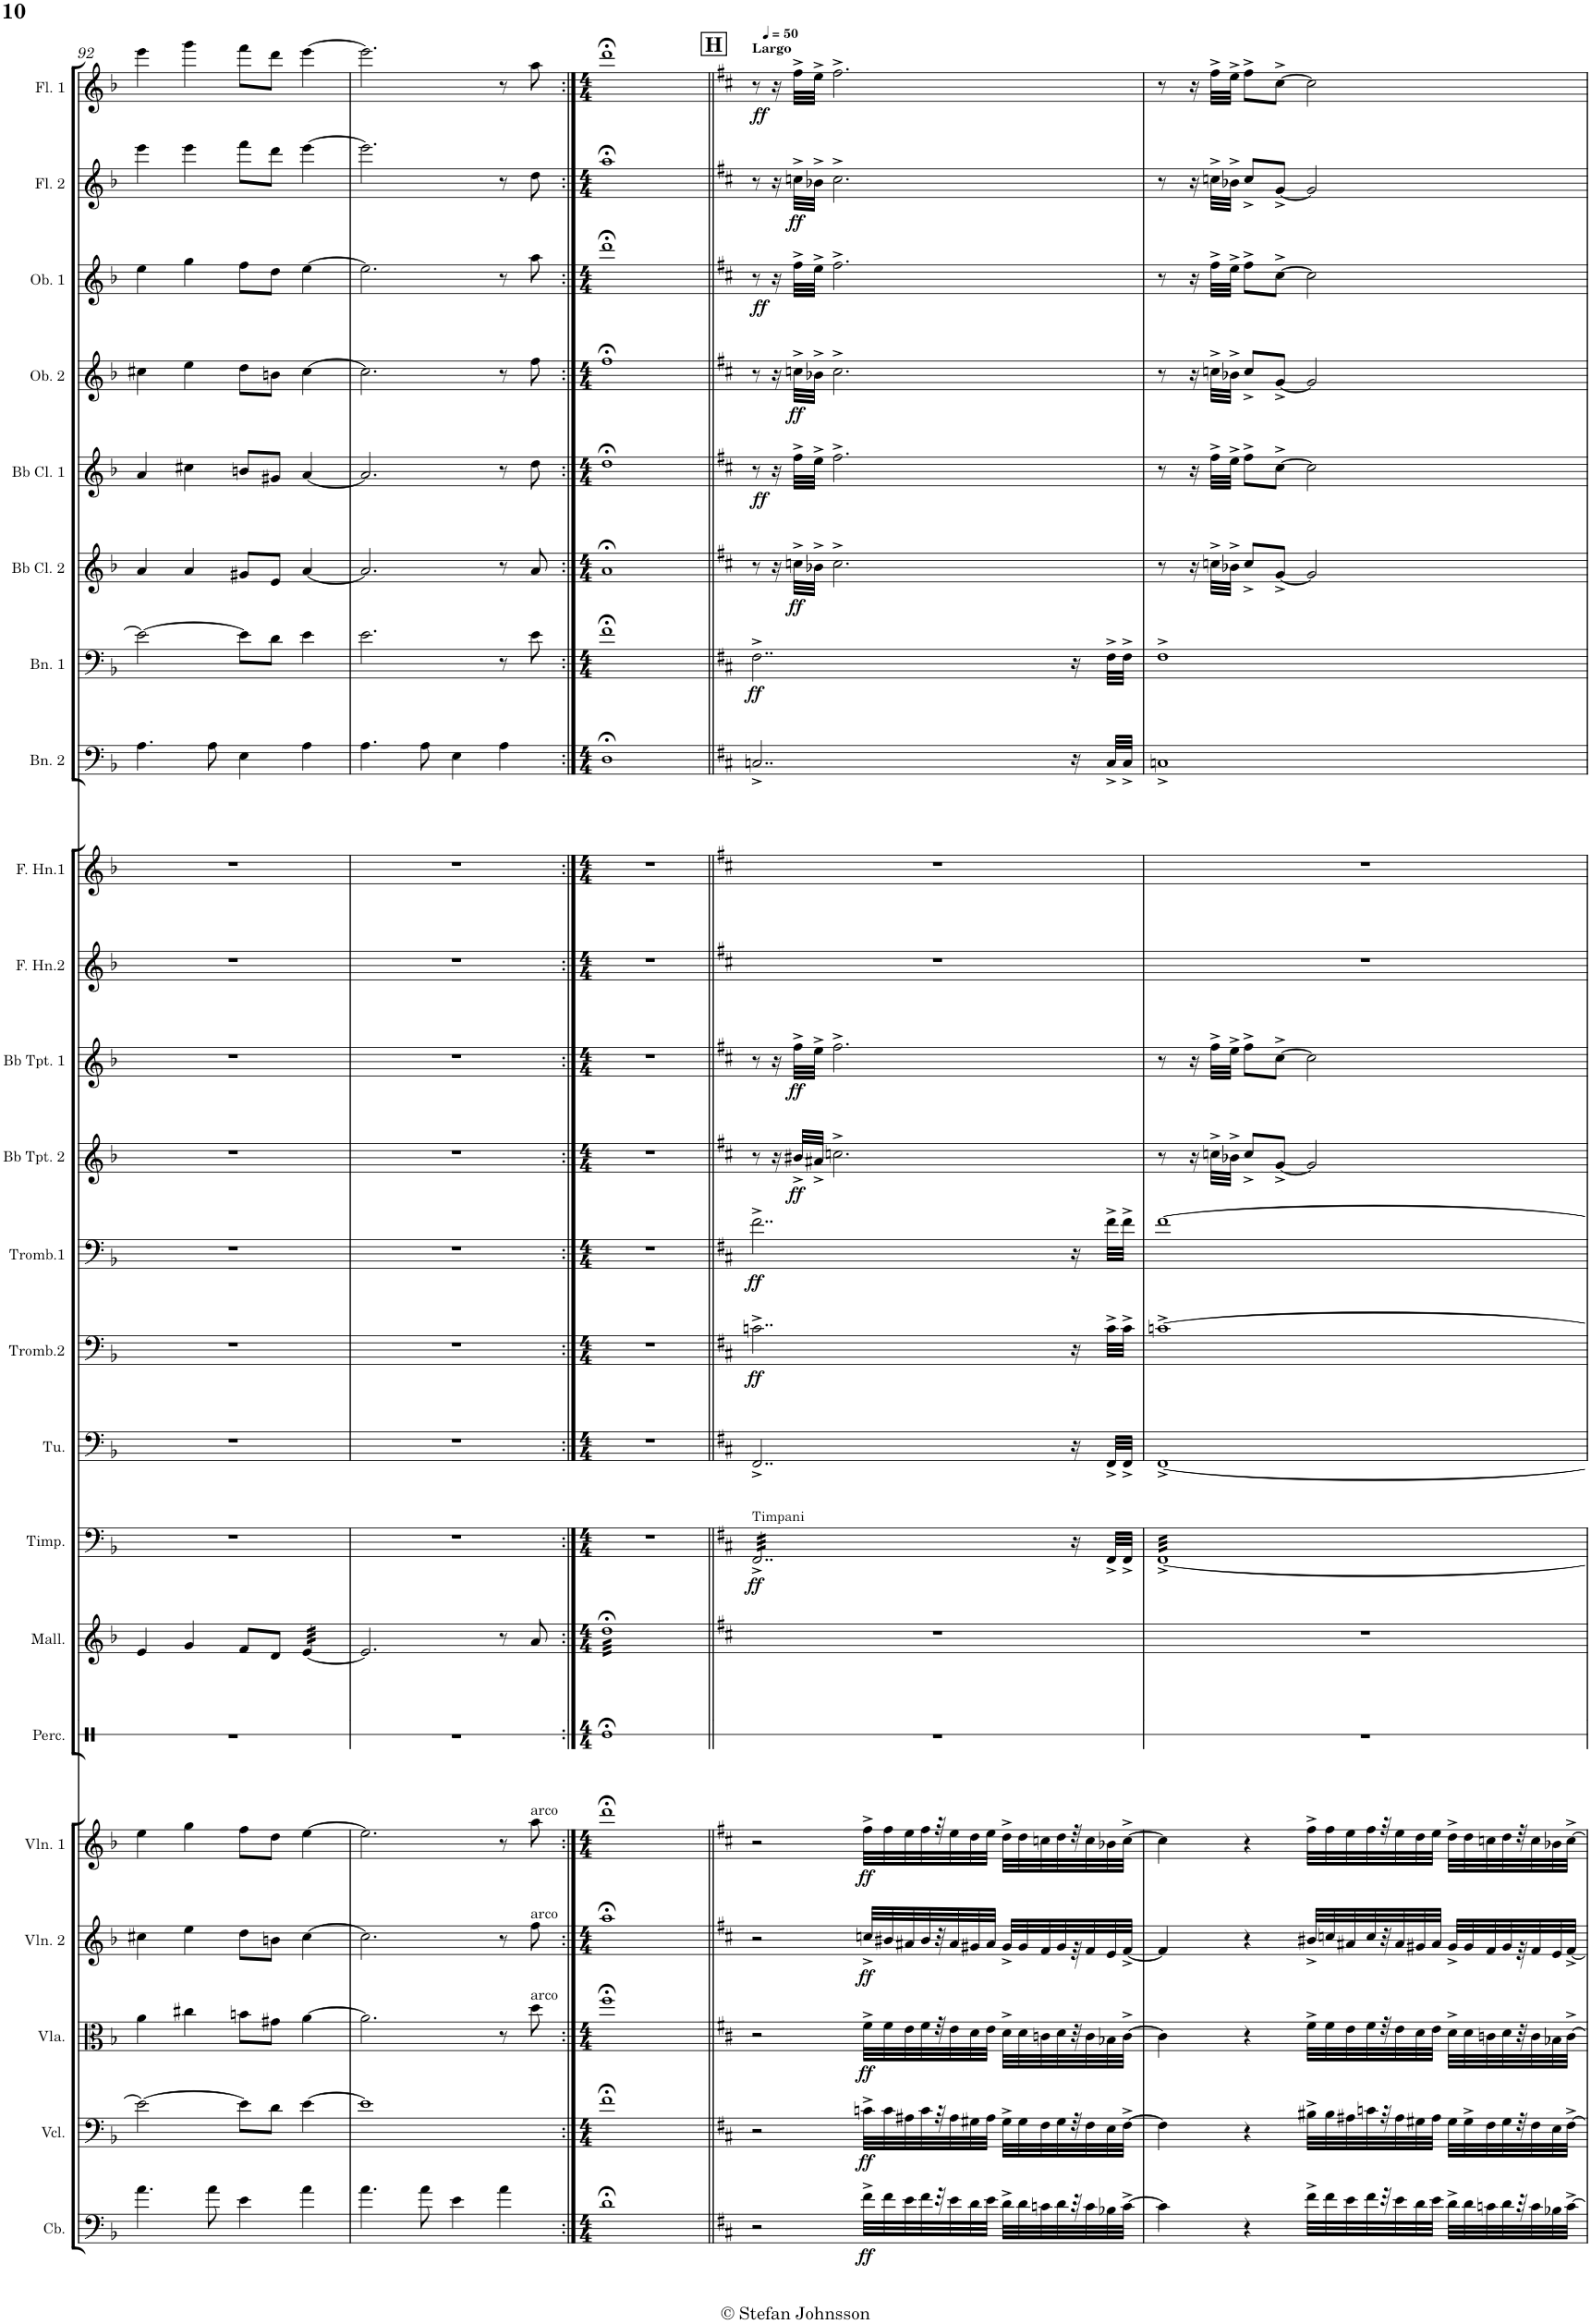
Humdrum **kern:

**kern	**dynam	**kern	**dynam	**kern	**dynam	**kern	**dynam	**kern	**dynam	**kern	**kern	**kern	**dynam	**kern	**kern	**dynam	**kern	**dynam	**kern	**dynam	**kern	**dynam	**kern	**kern	**kern	**kern	**dynam	**kern	**dynam	**kern	**dynam	**kern	**dynam	**kern	**dynam	**kern	**dynam	**kern	**dynam
*part23	*part23	*part22	*part22	*part21	*part21	*part20	*part20	*part19	*part19	*part18	*part17	*part16	*part16	*part15	*part14	*part14	*part13	*part13	*part12	*part12	*part11	*part11	*part10	*part9	*part8	*part7	*part7	*part6	*part6	*part5	*part5	*part4	*part4	*part3	*part3	*part2	*part2	*part1	*part1
*staff23	*staff23	*staff22	*staff22	*staff21	*staff21	*staff20	*staff20	*staff19	*staff19	*staff18	*staff17	*staff16	*staff16	*staff15	*staff14	*staff14	*staff13	*staff13	*staff12	*staff12	*staff11	*staff11	*staff10	*staff9	*staff8	*staff7	*staff7	*staff6	*staff6	*staff5	*staff5	*staff4	*staff4	*staff3	*staff3	*staff2	*staff2	*staff1	*staff1
*I"Contrabass	*	*I"Cello	*	*I"Viola	*	*I"Violin 2	*	*I"Violin 1	*	*I"Percussion	*I"Mallet	*I"Timpani	*	*I"Tuba	*I"Trombone2	*	*I"Trombone1	*	*I"Bb Trumpet 2	*	*I"Bb Trumpet 1	*	*I"French Horn2	*I"French Horn1	*I"Bassoon 2	*I"Bassoon 1	*	*I"Bb Clarinet 2	*	*I"Bb Clarinet 1	*	*I"Oboe 2	*	*I"Oboe 1	*	*I"Flute 2	*	*I"Flute 1	*
*I'Cb.	*	*	*	*I'Vla.	*	*I'Vln. 2	*	*I'Vln. 1	*	*I'Perc.	*I'Mall.	*I'Timp.	*	*I'Tu.	*I'Tromb.2	*	*I'Tromb.1	*	*I'Bb Tpt. 2	*	*I'Bb Tpt. 1	*	*I'F. Hn.2	*I'F. Hn.1	*I'Bn. 2	*I'Bn. 1	*	*I'Bb Cl. 2	*	*I'Bb Cl. 1	*	*I'Ob. 2	*	*I'Ob. 1	*	*I'Fl. 2	*	*I'Fl. 1	*
!!LO:PB:g=z
*clefF4	*	*clefF4	*	*clefC3	*	*clefG2	*	*clefG2	*	*clefX	*clefG2	*clefF4	*	*clefF4	*clefF4	*	*clefF4	*	*clefG2	*	*clefG2	*	*clefG2	*clefG2	*clefF4	*clefF4	*	*clefG2	*	*clefG2	*	*clefG2	*	*clefG2	*	*clefG2	*	*clefG2	*
*Trd7c12	*	*	*	*	*	*	*	*	*	*	*	*	*	*	*	*	*	*	*Trd1c2	*	*Trd1c2	*	*Trd4c7	*Trd4c7	*	*	*	*Trd1c2	*	*Trd1c2	*	*	*	*	*	*	*	*	*
*k[b-]	*	*k[b-]	*	*k[b-]	*	*k[b-]	*	*k[b-]	*	*k[b-]	*k[b-]	*k[b-]	*	*k[b-]	*k[b-]	*	*k[b-]	*	*k[b-]	*	*k[b-]	*	*k[b-]	*k[b-]	*k[b-]	*k[b-]	*	*k[b-]	*	*k[b-]	*	*k[b-]	*	*k[b-]	*	*k[b-]	*	*k[b-]	*
*d:	*	*d:	*	*d:	*	*d:	*	*d:	*	*d:	*d:	*d:	*	*d:	*d:	*	*d:	*	*d:	*	*d:	*	*d:	*d:	*d:	*d:	*	*d:	*	*d:	*	*d:	*	*d:	*	*d:	*	*d:	*
*M2/2	*	*M2/2	*	*M2/2	*	*M2/2	*	*M2/2	*	*M2/2	*M2/2	*M2/2	*	*M2/2	*M2/2	*	*M2/2	*	*M2/2	*	*M2/2	*	*M2/2	*M2/2	*M2/2	*M2/2	*	*M2/2	*	*M2/2	*	*M2/2	*	*M2/2	*	*M2/2	*	*M2/2	*
*met(c|)	*	*met(c|)	*	*met(c|)	*	*met(c|)	*	*met(c|)	*	*met(c|)	*met(c|)	*met(c|)	*	*met(c|)	*met(c|)	*	*met(c|)	*	*met(c|)	*	*met(c|)	*	*met(c|)	*met(c|)	*met(c|)	*met(c|)	*	*met(c|)	*	*met(c|)	*	*met(c|)	*	*met(c|)	*	*met(c|)	*	*met(c|)	*
=92	=92	=92	=92	=92	=92	=92	=92	=92	=92	=92	=92	=92	=92	=92	=92	=92	=92	=92	=92	=92	=92	=92	=92	=92	=92	=92	=92	=92	=92	=92	=92	=92	=92	=92	=92	=92	=92	=92	=92
4.a\	.	2e\_	.	4a\	.	4cc#X\	.	4ee\	.	1r	4e/	1r	.	1r	1r	.	1r	.	1r	.	1r	.	1r	1r	4.A\	2e\_	.	4a/	.	4a/	.	4cc#X\	.	4ee\	.	4eee\	.	4eee\	.
.	.	.	.	4cc#X\	.	4ee\	.	4gg\	.	.	4g/	.	.	.	.	.	.	.	.	.	.	.	.	.	.	.	.	4a/	.	4cc#X\	.	4ee\	.	4gg\	.	4eee\	.	4ggg\	.
8a\	.	.	.	.	.	.	.	.	.	.	.	.	.	.	.	.	.	.	.	.	.	.	.	.	8A\	.	.	.	.	.	.	.	.	.	.	.	.	.	.
4e\	.	8e\L]	.	8bn\L	.	8dd\L	.	8ff\L	.	.	8f/L	.	.	.	.	.	.	.	.	.	.	.	.	.	4E\	8e\L]	.	8g#X/L	.	8bn/L	.	8dd\L	.	8ff\L	.	8fff\L	.	8fff\L	.
.	.	8d\J	.	8g#X\J	.	8bn\J	.	8dd\J	.	.	8d/J	.	.	.	.	.	.	.	.	.	.	.	.	.	.	8d\J	.	8e/J	.	8g#X/J	.	8bn\J	.	8dd\J	.	8ddd\J	.	8ddd\J	.
*	*	*	*	*	*	*	*	*	*	*	*tremolo	*	*	*	*	*	*	*	*	*	*	*	*	*	*	*	*	*	*	*	*	*	*	*	*	*	*	*	*
4a\	.	[4e\	.	[4a\	.	[4cc#\	.	[4ee\	.	.	[32e/LLL	.	.	.	.	.	.	.	.	.	.	.	.	.	4A\	4e\	.	[4a/	.	[4a/	.	[4cc#\	.	[4ee\	.	[4eee\	.	[4eee\	.
.	.	.	.	.	.	.	.	.	.	.	32e/	.	.	.	.	.	.	.	.	.	.	.	.	.	.	.	.	.	.	.	.	.	.	.	.	.	.	.	.
.	.	.	.	.	.	.	.	.	.	.	32e/	.	.	.	.	.	.	.	.	.	.	.	.	.	.	.	.	.	.	.	.	.	.	.	.	.	.	.	.
.	.	.	.	.	.	.	.	.	.	.	32e/	.	.	.	.	.	.	.	.	.	.	.	.	.	.	.	.	.	.	.	.	.	.	.	.	.	.	.	.
.	.	.	.	.	.	.	.	.	.	.	32e/	.	.	.	.	.	.	.	.	.	.	.	.	.	.	.	.	.	.	.	.	.	.	.	.	.	.	.	.
.	.	.	.	.	.	.	.	.	.	.	32e/	.	.	.	.	.	.	.	.	.	.	.	.	.	.	.	.	.	.	.	.	.	.	.	.	.	.	.	.
.	.	.	.	.	.	.	.	.	.	.	32e/	.	.	.	.	.	.	.	.	.	.	.	.	.	.	.	.	.	.	.	.	.	.	.	.	.	.	.	.
.	.	.	.	.	.	.	.	.	.	.	32e/JJJ	.	.	.	.	.	.	.	.	.	.	.	.	.	.	.	.	.	.	.	.	.	.	.	.	.	.	.	.
*	*	*	*	*	*	*	*	*	*	*	*Xtremolo	*	*	*	*	*	*	*	*	*	*	*	*	*	*	*	*	*	*	*	*	*	*	*	*	*	*	*	*
=93	=93	=93	=93	=93	=93	=93	=93	=93	=93	=93	=93	=93	=93	=93	=93	=93	=93	=93	=93	=93	=93	=93	=93	=93	=93	=93	=93	=93	=93	=93	=93	=93	=93	=93	=93	=93	=93	=93	=93
4.a\	.	1e]	.	2.a\]	.	2.cc#\]	.	2.ee\]	.	1r	2.e/]	1r	.	1r	1r	.	1r	.	1r	.	1r	.	1r	1r	4.A\	2.e\	.	2.a/]	.	2.a/]	.	2.cc#\]	.	2.ee\]	.	2.eee\]	.	2.eee\]	.
8a\	.	.	.	.	.	.	.	.	.	.	.	.	.	.	.	.	.	.	.	.	.	.	.	.	8A\	.	.	.	.	.	.	.	.	.	.	.	.	.	.
4e\	.	.	.	.	.	.	.	.	.	.	.	.	.	.	.	.	.	.	.	.	.	.	.	.	4E\	.	.	.	.	.	.	.	.	.	.	.	.	.	.
4a\	.	.	.	8r	.	8r	.	8r	.	.	8r	.	.	.	.	.	.	.	.	.	.	.	.	.	4A\	8r	.	8r	.	8r	.	8r	.	8r	.	8r	.	8r	.
!	!	!	!	!	!	!	!	!LO:TX:a:t=arco	!	!	!	!	!	!	!	!	!	!	!	!	!	!	!	!	!	!	!	!	!	!	!	!	!	!	!	!	!	!	!
!	!	!	!	!	!	!LO:TX:a:t=arco	!	!	!	!	!	!	!	!	!	!	!	!	!	!	!	!	!	!	!	!	!	!	!	!	!	!	!	!	!	!	!	!	!
!	!	!	!	!LO:TX:a:t=arco	!	!	!	!	!	!	!	!	!	!	!	!	!	!	!	!	!	!	!	!	!	!	!	!	!	!	!	!	!	!	!	!	!	!	!
.	.	.	.	8dd\	.	8ff\	.	8aa\	.	.	8a/	.	.	.	.	.	.	.	.	.	.	.	.	.	.	8e\	.	8a/	.	8dd\	.	8ff\	.	8aa\	.	8dd\	.	8aa\	.
=94:|!	=94:|!	=94:|!	=94:|!	=94:|!	=94:|!	=94:|!	=94:|!	=94:|!	=94:|!	=94:|!	=94:|!	=94:|!	=94:|!	=94:|!	=94:|!	=94:|!	=94:|!	=94:|!	=94:|!	=94:|!	=94:|!	=94:|!	=94:|!	=94:|!	=94:|!	=94:|!	=94:|!	=94:|!	=94:|!	=94:|!	=94:|!	=94:|!	=94:|!	=94:|!	=94:|!	=94:|!	=94:|!	=94:|!	=94:|!
*M4/4	*	*M4/4	*	*M4/4	*	*M4/4	*	*M4/4	*	*M4/4	*M4/4	*M4/4	*	*M4/4	*M4/4	*	*M4/4	*	*M4/4	*	*M4/4	*	*M4/4	*M4/4	*M4/4	*M4/4	*	*M4/4	*	*M4/4	*	*M4/4	*	*M4/4	*	*M4/4	*	*M4/4	*
*	*	*	*	*	*	*	*	*	*	*	*tremolo	*	*	*	*	*	*	*	*	*	*	*	*	*	*	*	*	*	*	*	*	*	*	*	*	*	*	*	*
1d;<	.	1f;<	.	1ff;<	.	1aa;<	.	1ddd;<	.	1ff;<	32dd;<LLL	1r	.	1r	1r	.	1r	.	1r	.	1r	.	1r	1r	1D;<	1f;<	.	1a;<	.	1dd;<	.	1ff;<	.	1ddd;<	.	1aa;<	.	1ddd;<	.
.	.	.	.	.	.	.	.	.	.	.	32dd;<	.	.	.	.	.	.	.	.	.	.	.	.	.	.	.	.	.	.	.	.	.	.	.	.	.	.	.	.
.	.	.	.	.	.	.	.	.	.	.	32dd;<	.	.	.	.	.	.	.	.	.	.	.	.	.	.	.	.	.	.	.	.	.	.	.	.	.	.	.	.
.	.	.	.	.	.	.	.	.	.	.	32dd;<	.	.	.	.	.	.	.	.	.	.	.	.	.	.	.	.	.	.	.	.	.	.	.	.	.	.	.	.
.	.	.	.	.	.	.	.	.	.	.	32dd;<	.	.	.	.	.	.	.	.	.	.	.	.	.	.	.	.	.	.	.	.	.	.	.	.	.	.	.	.
.	.	.	.	.	.	.	.	.	.	.	32dd;<	.	.	.	.	.	.	.	.	.	.	.	.	.	.	.	.	.	.	.	.	.	.	.	.	.	.	.	.
.	.	.	.	.	.	.	.	.	.	.	32dd;<	.	.	.	.	.	.	.	.	.	.	.	.	.	.	.	.	.	.	.	.	.	.	.	.	.	.	.	.
.	.	.	.	.	.	.	.	.	.	.	32dd;<	.	.	.	.	.	.	.	.	.	.	.	.	.	.	.	.	.	.	.	.	.	.	.	.	.	.	.	.
.	.	.	.	.	.	.	.	.	.	.	32dd;<	.	.	.	.	.	.	.	.	.	.	.	.	.	.	.	.	.	.	.	.	.	.	.	.	.	.	.	.
.	.	.	.	.	.	.	.	.	.	.	32dd;<	.	.	.	.	.	.	.	.	.	.	.	.	.	.	.	.	.	.	.	.	.	.	.	.	.	.	.	.
.	.	.	.	.	.	.	.	.	.	.	32dd;<	.	.	.	.	.	.	.	.	.	.	.	.	.	.	.	.	.	.	.	.	.	.	.	.	.	.	.	.
.	.	.	.	.	.	.	.	.	.	.	32dd;<	.	.	.	.	.	.	.	.	.	.	.	.	.	.	.	.	.	.	.	.	.	.	.	.	.	.	.	.
.	.	.	.	.	.	.	.	.	.	.	32dd;<	.	.	.	.	.	.	.	.	.	.	.	.	.	.	.	.	.	.	.	.	.	.	.	.	.	.	.	.
.	.	.	.	.	.	.	.	.	.	.	32dd;<	.	.	.	.	.	.	.	.	.	.	.	.	.	.	.	.	.	.	.	.	.	.	.	.	.	.	.	.
.	.	.	.	.	.	.	.	.	.	.	32dd;<	.	.	.	.	.	.	.	.	.	.	.	.	.	.	.	.	.	.	.	.	.	.	.	.	.	.	.	.
.	.	.	.	.	.	.	.	.	.	.	32dd;<	.	.	.	.	.	.	.	.	.	.	.	.	.	.	.	.	.	.	.	.	.	.	.	.	.	.	.	.
.	.	.	.	.	.	.	.	.	.	.	32dd;<	.	.	.	.	.	.	.	.	.	.	.	.	.	.	.	.	.	.	.	.	.	.	.	.	.	.	.	.
.	.	.	.	.	.	.	.	.	.	.	32dd;<	.	.	.	.	.	.	.	.	.	.	.	.	.	.	.	.	.	.	.	.	.	.	.	.	.	.	.	.
.	.	.	.	.	.	.	.	.	.	.	32dd;<	.	.	.	.	.	.	.	.	.	.	.	.	.	.	.	.	.	.	.	.	.	.	.	.	.	.	.	.
.	.	.	.	.	.	.	.	.	.	.	32dd;<	.	.	.	.	.	.	.	.	.	.	.	.	.	.	.	.	.	.	.	.	.	.	.	.	.	.	.	.
.	.	.	.	.	.	.	.	.	.	.	32dd;<	.	.	.	.	.	.	.	.	.	.	.	.	.	.	.	.	.	.	.	.	.	.	.	.	.	.	.	.
.	.	.	.	.	.	.	.	.	.	.	32dd;<	.	.	.	.	.	.	.	.	.	.	.	.	.	.	.	.	.	.	.	.	.	.	.	.	.	.	.	.
.	.	.	.	.	.	.	.	.	.	.	32dd;<	.	.	.	.	.	.	.	.	.	.	.	.	.	.	.	.	.	.	.	.	.	.	.	.	.	.	.	.
.	.	.	.	.	.	.	.	.	.	.	32dd;<	.	.	.	.	.	.	.	.	.	.	.	.	.	.	.	.	.	.	.	.	.	.	.	.	.	.	.	.
.	.	.	.	.	.	.	.	.	.	.	32dd;<	.	.	.	.	.	.	.	.	.	.	.	.	.	.	.	.	.	.	.	.	.	.	.	.	.	.	.	.
.	.	.	.	.	.	.	.	.	.	.	32dd;<	.	.	.	.	.	.	.	.	.	.	.	.	.	.	.	.	.	.	.	.	.	.	.	.	.	.	.	.
.	.	.	.	.	.	.	.	.	.	.	32dd;<	.	.	.	.	.	.	.	.	.	.	.	.	.	.	.	.	.	.	.	.	.	.	.	.	.	.	.	.
.	.	.	.	.	.	.	.	.	.	.	32dd;<	.	.	.	.	.	.	.	.	.	.	.	.	.	.	.	.	.	.	.	.	.	.	.	.	.	.	.	.
.	.	.	.	.	.	.	.	.	.	.	32dd;<	.	.	.	.	.	.	.	.	.	.	.	.	.	.	.	.	.	.	.	.	.	.	.	.	.	.	.	.
.	.	.	.	.	.	.	.	.	.	.	32dd;<	.	.	.	.	.	.	.	.	.	.	.	.	.	.	.	.	.	.	.	.	.	.	.	.	.	.	.	.
.	.	.	.	.	.	.	.	.	.	.	32dd;<	.	.	.	.	.	.	.	.	.	.	.	.	.	.	.	.	.	.	.	.	.	.	.	.	.	.	.	.
.	.	.	.	.	.	.	.	.	.	.	32dd;<JJJ	.	.	.	.	.	.	.	.	.	.	.	.	.	.	.	.	.	.	.	.	.	.	.	.	.	.	.	.
*	*	*	*	*	*	*	*	*	*	*	*Xtremolo	*	*	*	*	*	*	*	*	*	*	*	*	*	*	*	*	*	*	*	*	*	*	*	*	*	*	*	*
=95||	=95||	=95||	=95||	=95||	=95||	=95||	=95||	=95||	=95||	=95||	=95||	=95||	=95||	=95||	=95||	=95||	=95||	=95||	=95||	=95||	=95||	=95||	=95||	=95||	=95||	=95||	=95||	=95||	=95||	=95||	=95||	=95||	=95||	=95||	=95||	=95||	=95||	=95||	=95||
!!LO:REH:place=s1:a:B:cj:fs=14:t=H
*k[f#c#]	*	*k[f#c#]	*	*k[f#c#]	*	*k[f#c#]	*	*k[f#c#]	*	*k[f#c#]	*k[f#c#]	*k[f#c#]	*	*k[f#c#]	*k[f#c#]	*	*k[f#c#]	*	*k[f#c#]	*	*k[f#c#]	*	*k[f#c#]	*k[f#c#]	*k[f#c#]	*k[f#c#]	*	*k[f#c#]	*	*k[f#c#]	*	*k[f#c#]	*	*k[f#c#]	*	*k[f#c#]	*	*k[f#c#]	*
*D:	*	*D:	*	*D:	*	*D:	*	*D:	*	*D:	*D:	*D:	*	*D:	*D:	*	*D:	*	*D:	*	*D:	*	*D:	*D:	*D:	*D:	*	*D:	*	*D:	*	*D:	*	*D:	*	*D:	*	*D:	*
!	!	!	!	!	!	!	!	!	!	!	!	!	!	!	!	!	!	!	!	!	!	!	!	!	!	!	!	!	!	!	!	!	!	!	!	!	!	!LO:TX:a:B:t=Largo	!
!	!	!	!	!	!	!	!	!	!	!	!	!LO:TX:a:t=Timpani	!	!	!	!	!	!	!	!	!	!	!	!	!	!	!	!	!	!	!	!	!	!	!	!	!	!	!
!	!	!	!	!	!	!	!	!	!	!	!	!	!LO:DY:b	!	!	!LO:DY:b	!	!LO:DY:b	!	!	!	!	!	!	!	!	!LO:DY:b	!	!	!	!	!	!	!	!	!	!	!	!
*	*	*	*	*	*	*	*	*	*	*	*	*	*	*	*	*	*	*	*	*	*	*	*	*	*	*	*	*	*	*^	*	*	*	*^	*	*	*	*^	*
*	*	*	*	*	*	*	*	*	*	*	*	*	*	*	*	*	*	*	*	*	*	*	*	*	*	*	*	*	*	*	*	*	*	*	*	*	*	*	*	*	*^	*
*	*	*	*	*	*	*	*	*	*	*	*	*tremolo	*	*	*	*	*	*	*	*	*	*	*	*	*	*	*	*	*	*	*	*	*	*	*	*	*	*	*	*	*	*	*
2r	.	2r	.	2r	.	2r	.	2r	.	1r	1r	32FF#^/LLL	ff	2..FF#^/	2..cn^\	ff	2..f#^\	ff	8r	.	8r	.	1r	1r	2..Cn^/	2..F#^\	ff	8r	.	8r	48ryy	.	8r	.	8r	48ryy	.	8r	.	8r	48ryy	24ryy	.
!	!	!	!	!	!	!	!	!	!	!	!	!	!	!	!	!	!	!	!	!	!	!	!	!	!	!	!	!	!	!	!	!LO:DY:b	!	!	!	!	!LO:DY:b	!	!	!	!	!	!LO:DY:b
.	.	.	.	.	.	.	.	.	.	.	.	.	.	.	.	.	.	.	.	.	.	.	.	.	.	.	.	.	.	.	3%2ryy	ff	.	.	.	3%2ryy	ff	.	.	.	3%2ryy	.	ff
.	.	.	.	.	.	.	.	.	.	.	.	32FF#^/	.	.	.	.	.	.	.	.	.	.	.	.	.	.	.	.	.	.	.	.	.	.	.	.	.	.	.	.	.	.	.
*	*	*	*	*	*	*	*	*	*	*	*	*	*	*	*	*	*	*	*	*	*	*	*	*	*	*	*	*	*	*	*	*	*	*	*	*	*	*	*	*MM50	*	*	*
.	.	.	.	.	.	.	.	.	.	.	.	.	.	.	.	.	.	.	.	.	.	.	.	.	.	.	.	.	.	.	.	.	.	.	.	.	.	.	.	.	.	3%2ryy	.
.	.	.	.	.	.	.	.	.	.	.	.	32FF#^/	.	.	.	.	.	.	.	.	.	.	.	.	.	.	.	.	.	.	.	.	.	.	.	.	.	.	.	.	.	.	.
.	.	.	.	.	.	.	.	.	.	.	.	32FF#^/	.	.	.	.	.	.	.	.	.	.	.	.	.	.	.	.	.	.	.	.	.	.	.	.	.	.	.	.	.	.	.
.	.	.	.	.	.	.	.	.	.	.	.	32FF#^/	.	.	.	.	.	.	16r	.	16r	.	.	.	.	.	.	16r	.	16r	.	.	16r	.	16r	.	.	16r	.	16r	.	.	.
.	.	.	.	.	.	.	.	.	.	.	.	32FF#^/	.	.	.	.	.	.	.	.	.	.	.	.	.	.	.	.	.	.	.	.	.	.	.	.	.	.	.	.	.	.	.
!	!	!	!	!	!	!	!	!	!	!	!	!	!	!	!	!	!	!	!	!LO:DY:b	!	!LO:DY:b	!	!	!	!	!	!	!LO:DY:b	!	!	!	!	!LO:DY:b	!	!	!	!	!LO:DY:b	!	!	!	!
.	.	.	.	.	.	.	.	.	.	.	.	32FF#^/	.	.	.	.	.	.	32b#X^/LLL	ff	32ff#^\LLL	ff	.	.	.	.	.	32ccn^\LLL	ff	32ff#^\LLL	.	.	32ccn^\LLL	ff	32ff#^\LLL	.	.	32ccn^\LLL	ff	32ff#^\LLL	.	.	.
.	.	.	.	.	.	.	.	.	.	.	.	32FF#^/	.	.	.	.	.	.	32a#X^/JJJ	.	32ee^\JJJ	.	.	.	.	.	.	32b-X^\JJJ	.	32ee^\JJJ	.	.	32b-X^\JJJ	.	32ee^\JJJ	.	.	32b-X^\JJJ	.	32ee^\JJJ	.	.	.
.	.	.	.	.	.	.	.	.	.	.	.	32FF#^/	.	.	.	.	.	.	2.ccn^\	.	2.ff#^\	.	.	.	.	.	.	2.cc^\	.	2.ff#^\	.	.	2.cc^\	.	2.ff#^\	.	.	2.cc^\	.	2.ff#^\	.	.	.
.	.	.	.	.	.	.	.	.	.	.	.	32FF#^/	.	.	.	.	.	.	.	.	.	.	.	.	.	.	.	.	.	.	.	.	.	.	.	.	.	.	.	.	.	.	.
.	.	.	.	.	.	.	.	.	.	.	.	32FF#^/	.	.	.	.	.	.	.	.	.	.	.	.	.	.	.	.	.	.	.	.	.	.	.	.	.	.	.	.	.	.	.
.	.	.	.	.	.	.	.	.	.	.	.	32FF#^/	.	.	.	.	.	.	.	.	.	.	.	.	.	.	.	.	.	.	.	.	.	.	.	.	.	.	.	.	.	.	.
.	.	.	.	.	.	.	.	.	.	.	.	32FF#^/	.	.	.	.	.	.	.	.	.	.	.	.	.	.	.	.	.	.	.	.	.	.	.	.	.	.	.	.	.	.	.
.	.	.	.	.	.	.	.	.	.	.	.	32FF#^/	.	.	.	.	.	.	.	.	.	.	.	.	.	.	.	.	.	.	.	.	.	.	.	.	.	.	.	.	.	.	.
.	.	.	.	.	.	.	.	.	.	.	.	32FF#^/	.	.	.	.	.	.	.	.	.	.	.	.	.	.	.	.	.	.	.	.	.	.	.	.	.	.	.	.	.	.	.
.	.	.	.	.	.	.	.	.	.	.	.	32FF#^/	.	.	.	.	.	.	.	.	.	.	.	.	.	.	.	.	.	.	.	.	.	.	.	.	.	.	.	.	.	.	.
!	!LO:DY:b	!	!LO:DY:b	!	!LO:DY:b	!	!LO:DY:b	!	!LO:DY:b	!	!	!	!	!	!	!	!	!	!	!	!	!	!	!	!	!	!	!	!	!	!	!	!	!	!	!	!	!	!	!	!	!	!
32f#^\LLL	ff	32cn^\LLL	ff	32f#^\LLL	ff	32ccn^/LLL	ff	32ff#^\LLL	ff	.	.	32FF#^/	.	.	.	.	.	.	.	.	.	.	.	.	.	.	.	.	.	.	.	.	.	.	.	.	.	.	.	.	.	.	.
32f#\	.	32c\	.	32f#\	.	32b#X/	.	32ff#\	.	.	.	32FF#^/	.	.	.	.	.	.	.	.	.	.	.	.	.	.	.	.	.	.	.	.	.	.	.	.	.	.	.	.	.	.	.
32e\	.	32A#X\	.	32e\	.	32a#X/	.	32ee\	.	.	.	32FF#^/	.	.	.	.	.	.	.	.	.	.	.	.	.	.	.	.	.	.	.	.	.	.	.	.	.	.	.	.	.	.	.
32f#\	.	32c\	.	32f#\	.	32b#/	.	32ff#\	.	.	.	32FF#^/	.	.	.	.	.	.	.	.	.	.	.	.	.	.	.	.	.	.	.	.	.	.	.	.	.	.	.	.	.	.	.
32r	.	32r	.	32r	.	32r	.	32r	.	.	.	32FF#^/	.	.	.	.	.	.	.	.	.	.	.	.	.	.	.	.	.	.	.	.	.	.	.	.	.	.	.	.	.	.	.
32e\	.	32A#\	.	32e\	.	32a#/	.	32ee\	.	.	.	32FF#^/	.	.	.	.	.	.	.	.	.	.	.	.	.	.	.	.	.	.	.	.	.	.	.	.	.	.	.	.	.	.	.
32d\	.	32G#X\	.	32d\	.	32g#X/	.	32dd\	.	.	.	32FF#^/	.	.	.	.	.	.	.	.	.	.	.	.	.	.	.	.	.	.	6...ryy	.	.	.	.	6...ryy	.	.	.	.	6...ryy	.	.
.	.	.	.	.	.	.	.	.	.	.	.	.	.	.	.	.	.	.	.	.	.	.	.	.	.	.	.	.	.	.	.	.	.	.	.	.	.	.	.	.	.	6..ryy	.
32e\JJJ	.	32A#\JJJ	.	32e\JJJ	.	32a#/JJJ	.	32ee\JJJ	.	.	.	32FF#^/	.	.	.	.	.	.	.	.	.	.	.	.	.	.	.	.	.	.	.	.	.	.	.	.	.	.	.	.	.	.	.
32d^\LLL	.	32G#^\LLL	.	32d^\LLL	.	32g#^/LLL	.	32dd^\LLL	.	.	.	32FF#^/	.	.	.	.	.	.	.	.	.	.	.	.	.	.	.	.	.	.	.	.	.	.	.	.	.	.	.	.	.	.	.
32d\	.	32G#\	.	32d\	.	32g#/	.	32dd\	.	.	.	32FF#^/	.	.	.	.	.	.	.	.	.	.	.	.	.	.	.	.	.	.	.	.	.	.	.	.	.	.	.	.	.	.	.
32cn\	.	32F#\	.	32cn\	.	32f#/	.	32ccn\	.	.	.	32FF#^/	.	.	.	.	.	.	.	.	.	.	.	.	.	.	.	.	.	.	.	.	.	.	.	.	.	.	.	.	.	.	.
32d\	.	32G#\	.	32d\	.	32g#/	.	32dd\	.	.	.	32FF#^/JJJ	.	.	.	.	.	.	.	.	.	.	.	.	.	.	.	.	.	.	.	.	.	.	.	.	.	.	.	.	.	.	.
*	*	*	*	*	*	*	*	*	*	*	*	*Xtremolo	*	*	*	*	*	*	*	*	*	*	*	*	*	*	*	*	*	*	*	*	*	*	*	*	*	*	*	*	*	*	*
32r	.	32r	.	32r	.	32r	.	32r	.	.	.	16r	.	16r	16r	.	16r	.	.	.	.	.	.	.	16r	16r	.	.	.	.	.	.	.	.	.	.	.	.	.	.	.	.	.
32c\	.	32F#\	.	32c\	.	32f#/	.	32cc\	.	.	.	.	.	.	.	.	.	.	.	.	.	.	.	.	.	.	.	.	.	.	.	.	.	.	.	.	.	.	.	.	.	.	.
32B-X\	.	32E\	.	32B-X\	.	32e/	.	32b-X\	.	.	.	32FF#^/LLL	.	32FF#^/LLL	32c^\LLL	.	32f#^\LLL	.	.	.	.	.	.	.	32C^/LLL	32F#^\LLL	.	.	.	.	.	.	.	.	.	.	.	.	.	.	.	.	.
[32c^\JJJ	.	[32F#^\JJJ	.	[32c^\JJJ	.	[32f#^/JJJ	.	[32cc^\JJJ	.	.	.	32FF#^/JJJ	.	32FF#^/JJJ	32c^\JJJ	.	32f#^\JJJ	.	.	.	.	.	.	.	32C^/JJJ	32F#^\JJJ	.	.	.	.	.	.	.	.	.	.	.	.	.	.	.	.	.
*	*	*	*	*	*	*	*	*	*	*	*	*	*	*	*	*	*	*	*	*	*	*	*	*	*	*	*	*	*	*v	*v	*	*	*	*v	*v	*	*	*	*v	*v	*v	*
=96	=96	=96	=96	=96	=96	=96	=96	=96	=96	=96	=96	=96	=96	=96	=96	=96	=96	=96	=96	=96	=96	=96	=96	=96	=96	=96	=96	=96	=96	=96	=96	=96	=96	=96	=96	=96	=96	=96	=96
*	*	*	*	*	*	*	*	*	*	*	*	*tremolo	*	*	*	*	*	*	*	*	*	*	*	*	*	*	*	*	*	*	*	*	*	*	*	*	*	*	*
4c\]	.	4F#\]	.	4c\]	.	4f#/]	.	4cc\]	.	1r	1r	[32FF#^LLL	.	[1FF#^	[1cn^	.	[1f#	.	8r	.	8r	.	1r	1r	1Cn^	1F#^	.	8r	.	8r	.	8r	.	8r	.	8r	.	8r	.
.	.	.	.	.	.	.	.	.	.	.	.	32FF#^	.	.	.	.	.	.	.	.	.	.	.	.	.	.	.	.	.	.	.	.	.	.	.	.	.	.	.
.	.	.	.	.	.	.	.	.	.	.	.	32FF#^	.	.	.	.	.	.	.	.	.	.	.	.	.	.	.	.	.	.	.	.	.	.	.	.	.	.	.
.	.	.	.	.	.	.	.	.	.	.	.	32FF#^	.	.	.	.	.	.	.	.	.	.	.	.	.	.	.	.	.	.	.	.	.	.	.	.	.	.	.
.	.	.	.	.	.	.	.	.	.	.	.	32FF#^	.	.	.	.	.	.	16r	.	16r	.	.	.	.	.	.	16r	.	16r	.	16r	.	16r	.	16r	.	16r	.
.	.	.	.	.	.	.	.	.	.	.	.	32FF#^	.	.	.	.	.	.	.	.	.	.	.	.	.	.	.	.	.	.	.	.	.	.	.	.	.	.	.
.	.	.	.	.	.	.	.	.	.	.	.	32FF#^	.	.	.	.	.	.	32ccn^\LLL	.	32ff#^\LLL	.	.	.	.	.	.	32ccn^\LLL	.	32ff#^\LLL	.	32ccn^\LLL	.	32ff#^\LLL	.	32ccn^\LLL	.	32ff#^\LLL	.
.	.	.	.	.	.	.	.	.	.	.	.	32FF#^	.	.	.	.	.	.	32b-X^\JJJ	.	32ee^\JJJ	.	.	.	.	.	.	32b-X^\JJJ	.	32ee^\JJJ	.	32b-X^\JJJ	.	32ee^\JJJ	.	32b-X^\JJJ	.	32ee^\JJJ	.
4r	.	4r	.	4r	.	4r	.	4r	.	.	.	32FF#^	.	.	.	.	.	.	8cc^/L	.	8ff#^\L	.	.	.	.	.	.	8cc^/L	.	8ff#^\L	.	8cc^/L	.	8ff#^\L	.	8cc^/L	.	8ff#^\L	.
.	.	.	.	.	.	.	.	.	.	.	.	32FF#^	.	.	.	.	.	.	.	.	.	.	.	.	.	.	.	.	.	.	.	.	.	.	.	.	.	.	.
.	.	.	.	.	.	.	.	.	.	.	.	32FF#^	.	.	.	.	.	.	.	.	.	.	.	.	.	.	.	.	.	.	.	.	.	.	.	.	.	.	.
.	.	.	.	.	.	.	.	.	.	.	.	32FF#^	.	.	.	.	.	.	.	.	.	.	.	.	.	.	.	.	.	.	.	.	.	.	.	.	.	.	.
.	.	.	.	.	.	.	.	.	.	.	.	32FF#^	.	.	.	.	.	.	[8g^/J	.	[8cc#^\J	.	.	.	.	.	.	[8g^/J	.	[8cc#^\J	.	[8g^/J	.	[8cc#^\J	.	[8g^/J	.	[8cc#^\J	.
.	.	.	.	.	.	.	.	.	.	.	.	32FF#^	.	.	.	.	.	.	.	.	.	.	.	.	.	.	.	.	.	.	.	.	.	.	.	.	.	.	.
.	.	.	.	.	.	.	.	.	.	.	.	32FF#^	.	.	.	.	.	.	.	.	.	.	.	.	.	.	.	.	.	.	.	.	.	.	.	.	.	.	.
.	.	.	.	.	.	.	.	.	.	.	.	32FF#^	.	.	.	.	.	.	.	.	.	.	.	.	.	.	.	.	.	.	.	.	.	.	.	.	.	.	.
32f#^\LLL	.	32B#X^\LLL	.	32f#^\LLL	.	32b#X^/LLL	.	32ff#^\LLL	.	.	.	32FF#^	.	.	.	.	.	.	2g/]	.	2cc#\]	.	.	.	.	.	.	2g/]	.	2cc#\]	.	2g/]	.	2cc#\]	.	2g/]	.	2cc#\]	.
32f#\	.	32B#\	.	32f#\	.	32ccn/	.	32ff#\	.	.	.	32FF#^	.	.	.	.	.	.	.	.	.	.	.	.	.	.	.	.	.	.	.	.	.	.	.	.	.	.	.
32e\	.	32A#X\	.	32e\	.	32a#X/	.	32ee\	.	.	.	32FF#^	.	.	.	.	.	.	.	.	.	.	.	.	.	.	.	.	.	.	.	.	.	.	.	.	.	.	.
32f#\	.	32cn\	.	32f#\	.	32cc/	.	32ff#\	.	.	.	32FF#^	.	.	.	.	.	.	.	.	.	.	.	.	.	.	.	.	.	.	.	.	.	.	.	.	.	.	.
32r	.	32r	.	32r	.	32r	.	32r	.	.	.	32FF#^	.	.	.	.	.	.	.	.	.	.	.	.	.	.	.	.	.	.	.	.	.	.	.	.	.	.	.
32e\	.	32A#\	.	32e\	.	32a#/	.	32ee\	.	.	.	32FF#^	.	.	.	.	.	.	.	.	.	.	.	.	.	.	.	.	.	.	.	.	.	.	.	.	.	.	.
32d\	.	32G#X\	.	32d\	.	32g#X/	.	32dd\	.	.	.	32FF#^	.	.	.	.	.	.	.	.	.	.	.	.	.	.	.	.	.	.	.	.	.	.	.	.	.	.	.
32e\JJJ	.	32A#\JJJ	.	32e\JJJ	.	32a#/JJJ	.	32ee\JJJ	.	.	.	32FF#^	.	.	.	.	.	.	.	.	.	.	.	.	.	.	.	.	.	.	.	.	.	.	.	.	.	.	.
32d^\LLL	.	32G#\LLL	.	32d^\LLL	.	32g#^/LLL	.	32dd^\LLL	.	.	.	32FF#^	.	.	.	.	.	.	.	.	.	.	.	.	.	.	.	.	.	.	.	.	.	.	.	.	.	.	.
32d\	.	32G#^\	.	32d\	.	32g#/	.	32dd\	.	.	.	32FF#^	.	.	.	.	.	.	.	.	.	.	.	.	.	.	.	.	.	.	.	.	.	.	.	.	.	.	.
32cn\	.	32F#\	.	32cn\	.	32f#/	.	32ccn\	.	.	.	32FF#^	.	.	.	.	.	.	.	.	.	.	.	.	.	.	.	.	.	.	.	.	.	.	.	.	.	.	.
32d\	.	32G#\	.	32d\	.	32g#/	.	32dd\	.	.	.	32FF#^	.	.	.	.	.	.	.	.	.	.	.	.	.	.	.	.	.	.	.	.	.	.	.	.	.	.	.
32r	.	32r	.	32r	.	32r	.	32r	.	.	.	32FF#^	.	.	.	.	.	.	.	.	.	.	.	.	.	.	.	.	.	.	.	.	.	.	.	.	.	.	.
32c\	.	32F#\	.	32c\	.	32f#/	.	32cc\	.	.	.	32FF#^	.	.	.	.	.	.	.	.	.	.	.	.	.	.	.	.	.	.	.	.	.	.	.	.	.	.	.
32B-X\	.	32E\	.	32B-X\	.	32e/	.	32b-X\	.	.	.	32FF#^	.	.	.	.	.	.	.	.	.	.	.	.	.	.	.	.	.	.	.	.	.	.	.	.	.	.	.
[32c^\JJJ	.	[32F#^\JJJ	.	[32c^\JJJ	.	[32f#^/JJJ	.	[32cc^\JJJ	.	.	.	32FF#^JJJ	.	.	.	.	.	.	.	.	.	.	.	.	.	.	.	.	.	.	.	.	.	.	.	.	.	.	.
*	*	*	*	*	*	*	*	*	*	*	*	*Xtremolo	*	*	*	*	*	*	*	*	*	*	*	*	*	*	*	*	*	*	*	*	*	*	*	*	*	*	*
=	=	=	=	=	=	=	=	=	=	=	=	=	=	=	=	=	=	=	=	=	=	=	=	=	=	=	=	=	=	=	=	=	=	=	=	=	=	=	=
*-	*-	*-	*-	*-	*-	*-	*-	*-	*-	*-	*-	*-	*-	*-	*-	*-	*-	*-	*-	*-	*-	*-	*-	*-	*-	*-	*-	*-	*-	*-	*-	*-	*-	*-	*-	*-	*-	*-	*-
